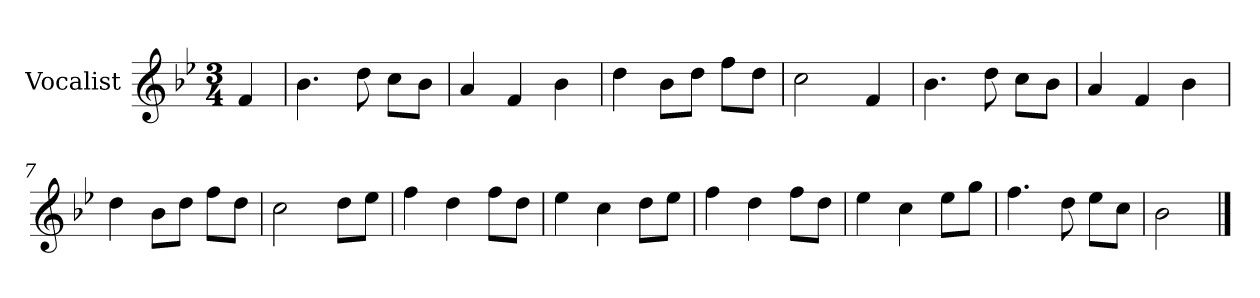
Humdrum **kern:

**kern
*part1
*staff1
*I"Vocalist
*k[b-e-]
*B-:
*M3/4
=
4f
=1
4.b-
8dd
8ccL
8b-J
=2
4a
4f
4b-
=3
4dd
8b-L
8ddJ
8ffL
8ddJ
=4
2cc
4f
=5
4.b-
8dd
8ccL
8b-J
=6
4a
4f
4b-
=7
4dd
8b-L
8ddJ
8ffL
8ddJ
=8
2cc
8ddL
8ee-J
=9
4ff
4dd
8ffL
8ddJ
=10
4ee-
4cc
8ddL
8ee-J
=11
4ff
4dd
8ffL
8ddJ
=12
4ee-
4cc
8ee-L
8ggJ
=13
4.ff
8dd
8ee-L
8ccJ
=14
2b-
==
*-
